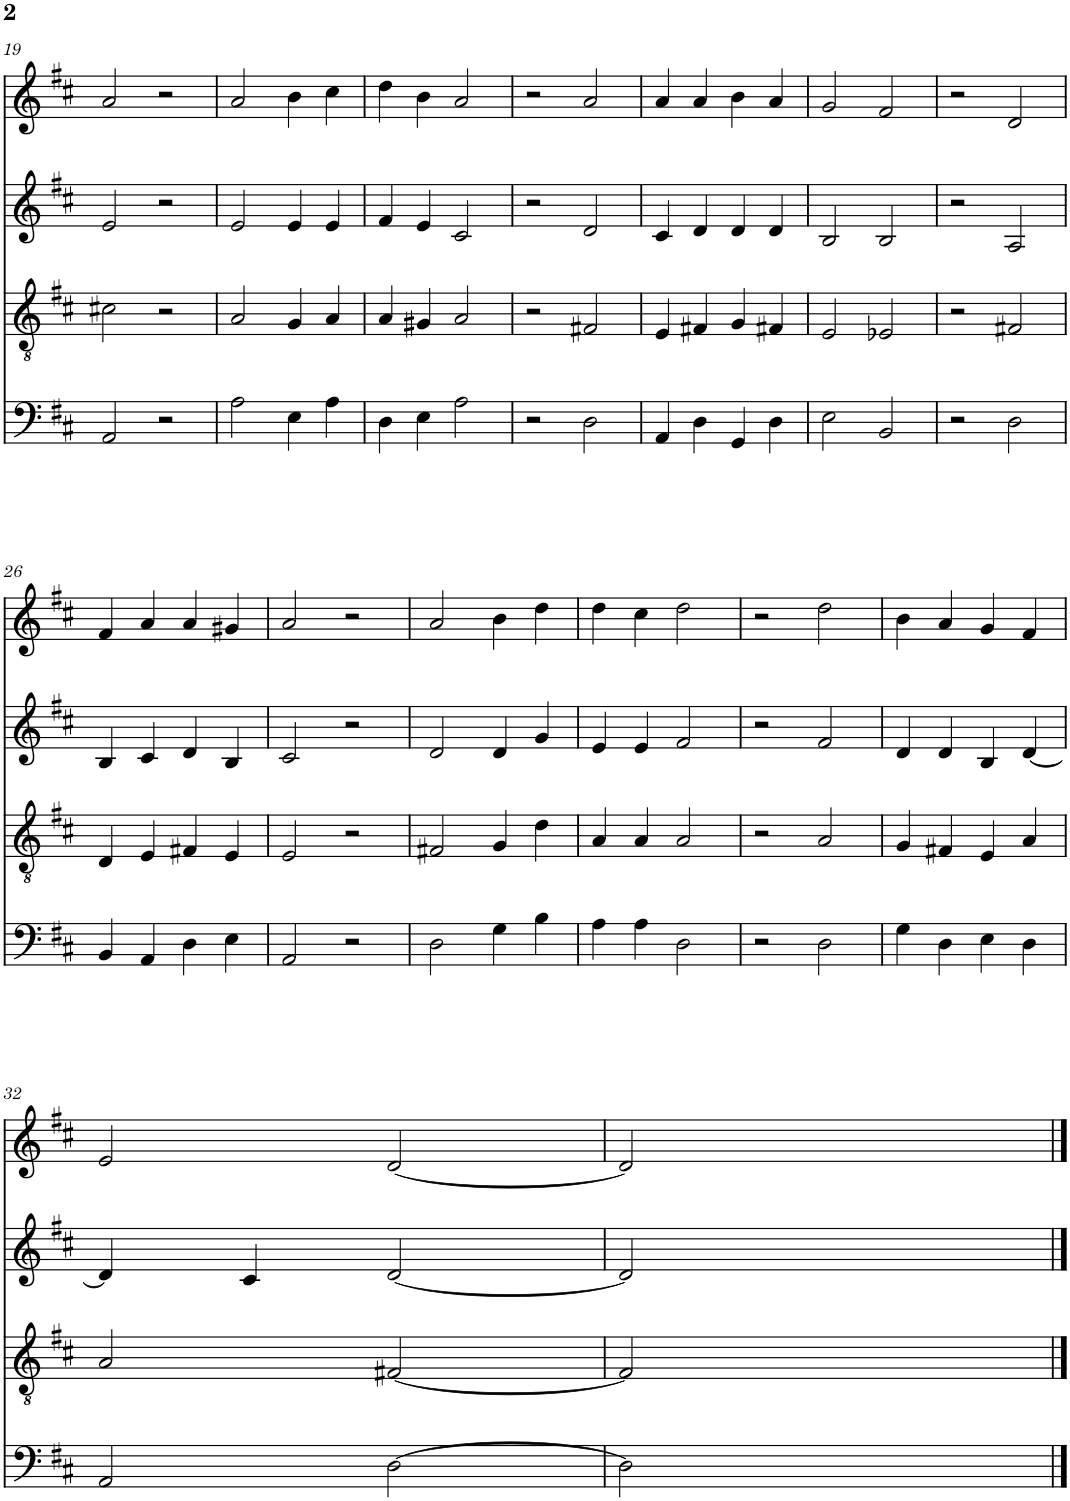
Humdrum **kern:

**kern	**kern	**kern	**kern
*part4	*part3	*part2	*part1
*staff4	*staff3	*staff2	*staff1
*I"Piano	*I"Piano	*I"Piano	*I"Piano
*I'Pno	*I'Pno	*I'Pno	*I'Pno
!!LO:PB:g=z
*clefF4	*clefGv2	*clefG2	*clefG2
*k[f#c#]	*k[f#c#]	*k[f#c#]	*k[f#c#]
*M4/4	*M4/4	*M4/4	*M4/4
=19	=19	=19	=19
2AA/	2c#X\	2e/	2a/
2r	2r	2r	2r
=20	=20	=20	=20
2A\	2A/	2e/	2a/
4E\	4G/	4e/	4b\
4A\	4A/	4e/	4cc#\
=21	=21	=21	=21
4D\	4A/	4f#/	4dd\
4E\	4G#X/	4e/	4b\
2A\	2A/	2c#/	2a/
=22	=22	=22	=22
2r	2r	2r	2r
2D\	2F#X/	2d/	2a/
=23	=23	=23	=23
4AA/	4E/	4c#/	4a/
4D\	4F#X/	4d/	4a/
4GG/	4G/	4d/	4b\
4D\	4F#X/	4d/	4a/
=24	=24	=24	=24
2E\	2E/	2B/	2g/
2BB/	2E-X/	2B/	2f#/
=25	=25	=25	=25
2r	2r	2r	2r
2D\	2F#X/	2A/	2d/
!!LO:LB:g=z
=26	=26	=26	=26
4BB/	4D/	4B/	4f#/
4AA/	4E/	4c#/	4a/
4D\	4F#X/	4d/	4a/
4E\	4E/	4B/	4g#X/
=27	=27	=27	=27
2AA/	2E/	2c#/	2a/
2r	2r	2r	2r
=28	=28	=28	=28
2D\	2F#X/	2d/	2a/
4G\	4G/	4d/	4b\
4B\	4d\	4g/	4dd\
=29	=29	=29	=29
4A\	4A/	4e/	4dd\
4A\	4A/	4e/	4cc#\
2D\	2A/	2f#/	2dd\
=30	=30	=30	=30
2r	2r	2r	2r
2D\	2A/	2f#/	2dd\
=31	=31	=31	=31
4G\	4G/	4d/	4b\
4D\	4F#X/	4d/	4a/
4E\	4E/	4B/	4g/
4D\	4A/	[4d/	4f#/
!!LO:LB:g=z
=32	=32	=32	=32
2AA/	2A/	4d/]	2e/
.	.	4c#/	.
[2D\	[2F#X/	[2d/	[2d/
=33	=33	=33	=33
2D\]	2F#/]	2d/]	2d/]
2ryy	2ryy	2ryy	2ryy
==	==	==	==
*-	*-	*-	*-
